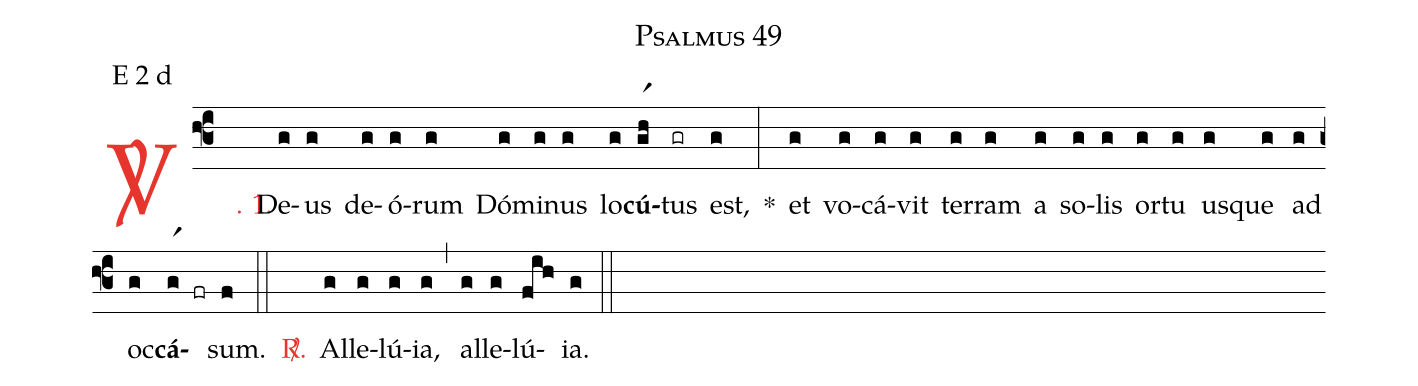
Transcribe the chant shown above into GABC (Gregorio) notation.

name: Psalmus 49;
mode: E 2 d;
%%
(f3)

<c><sp>V/</sp>. 1.</c>() De(g)us(g) de(g)ó(g)rum(g) Dó(g)mi(g)nus(g) lo(g)<b>cú</b>(gr1h)tus(gr) est,(g) *(:) et(g) vo(g)cá(g)vit(g) ter(g)ram(g) a(g) so(g)lis(g) or(g)tu(g) us(g)que(g) ad(g) oc(g)<b>cá</b>(gr1 fr)sum.(f)

(::)

<c><sp>R/</sp>.</c>() Al(g)le(g)lú(g)ia,(g) (,) al(g)le(g)lú(fih)ia.(g)

(::)
